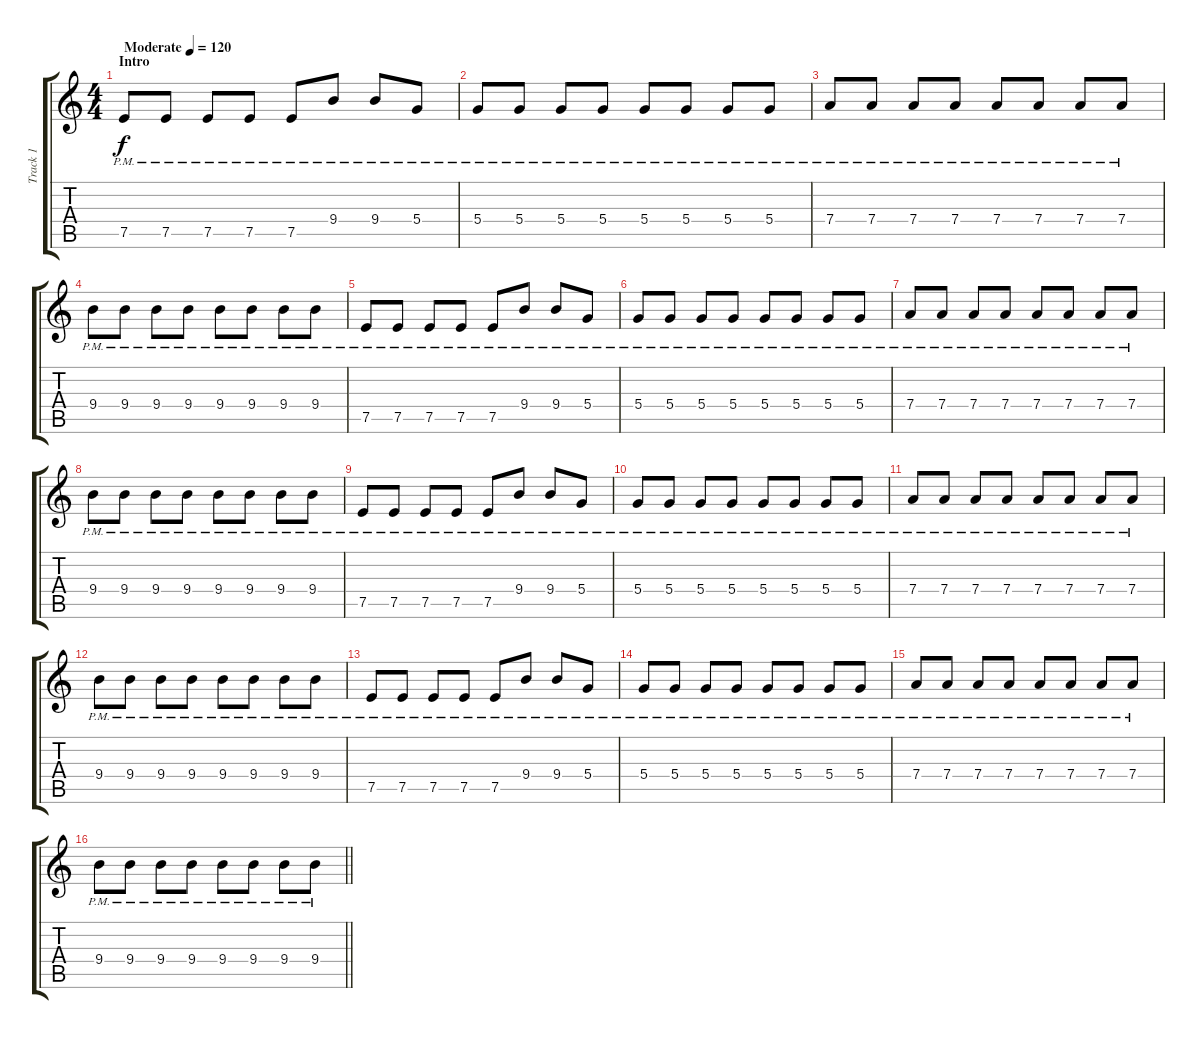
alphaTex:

\track ("Track 1" "Track 1") {instrument distortionguitar}
\staff {score tabs}
\tuning (E4 B3 G3 D3 A2 D2) {hide}
\ts (4 4)
\section ("" "Intro")
\tempo (120 "Moderate")
\clef g2
\ks c
7.5{pm}.8{dy f instrument distortionguitar} 7.5{pm}.8 7.5{pm}.8 7.5{pm}.8 7.5{pm}.8 9.4{pm}.8 9.4{pm}.8 5.4{pm}.8 |
5.4{pm}.8 5.4{pm}.8 5.4{pm}.8 5.4{pm}.8 5.4{pm}.8 5.4{pm}.8 5.4{pm}.8 5.4{pm}.8 |
7.4{pm}.8 7.4{pm}.8 7.4{pm}.8 7.4{pm}.8 7.4{pm}.8 7.4{pm}.8 7.4{pm}.8 7.4{pm}.8 |
9.4{pm}.8 9.4{pm}.8 9.4{pm}.8 9.4{pm}.8 9.4{pm}.8 9.4{pm}.8 9.4{pm}.8 9.4{pm}.8 |
7.5{pm}.8 7.5{pm}.8 7.5{pm}.8 7.5{pm}.8 7.5{pm}.8 9.4{pm}.8 9.4{pm}.8 5.4{pm}.8 |
5.4{pm}.8 5.4{pm}.8 5.4{pm}.8 5.4{pm}.8 5.4{pm}.8 5.4{pm}.8 5.4{pm}.8 5.4{pm}.8 |
7.4{pm}.8 7.4{pm}.8 7.4{pm}.8 7.4{pm}.8 7.4{pm}.8 7.4{pm}.8 7.4{pm}.8 7.4{pm}.8 |
9.4{pm}.8 9.4{pm}.8 9.4{pm}.8 9.4{pm}.8 9.4{pm}.8 9.4{pm}.8 9.4{pm}.8 9.4{pm}.8 |
7.5{pm}.8 7.5{pm}.8 7.5{pm}.8 7.5{pm}.8 7.5{pm}.8 9.4{pm}.8 9.4{pm}.8 5.4{pm}.8 |
5.4{pm}.8 5.4{pm}.8 5.4{pm}.8 5.4{pm}.8 5.4{pm}.8 5.4{pm}.8 5.4{pm}.8 5.4{pm}.8 |
7.4{pm}.8 7.4{pm}.8 7.4{pm}.8 7.4{pm}.8 7.4{pm}.8 7.4{pm}.8 7.4{pm}.8 7.4{pm}.8 |
9.4{pm}.8 9.4{pm}.8 9.4{pm}.8 9.4{pm}.8 9.4{pm}.8 9.4{pm}.8 9.4{pm}.8 9.4{pm}.8 |
7.5{pm}.8 7.5{pm}.8 7.5{pm}.8 7.5{pm}.8 7.5{pm}.8 9.4{pm}.8 9.4{pm}.8 5.4{pm}.8 |
5.4{pm}.8 5.4{pm}.8 5.4{pm}.8 5.4{pm}.8 5.4{pm}.8 5.4{pm}.8 5.4{pm}.8 5.4{pm}.8 |
7.4{pm}.8 7.4{pm}.8 7.4{pm}.8 7.4{pm}.8 7.4{pm}.8 7.4{pm}.8 7.4{pm}.8 7.4{pm}.8 |
\barLineRight lightlight
9.4{pm}.8 9.4{pm}.8 9.4{pm}.8 9.4{pm}.8 9.4{pm}.8 9.4{pm}.8 9.4{pm}.8 9.4{pm}.8
